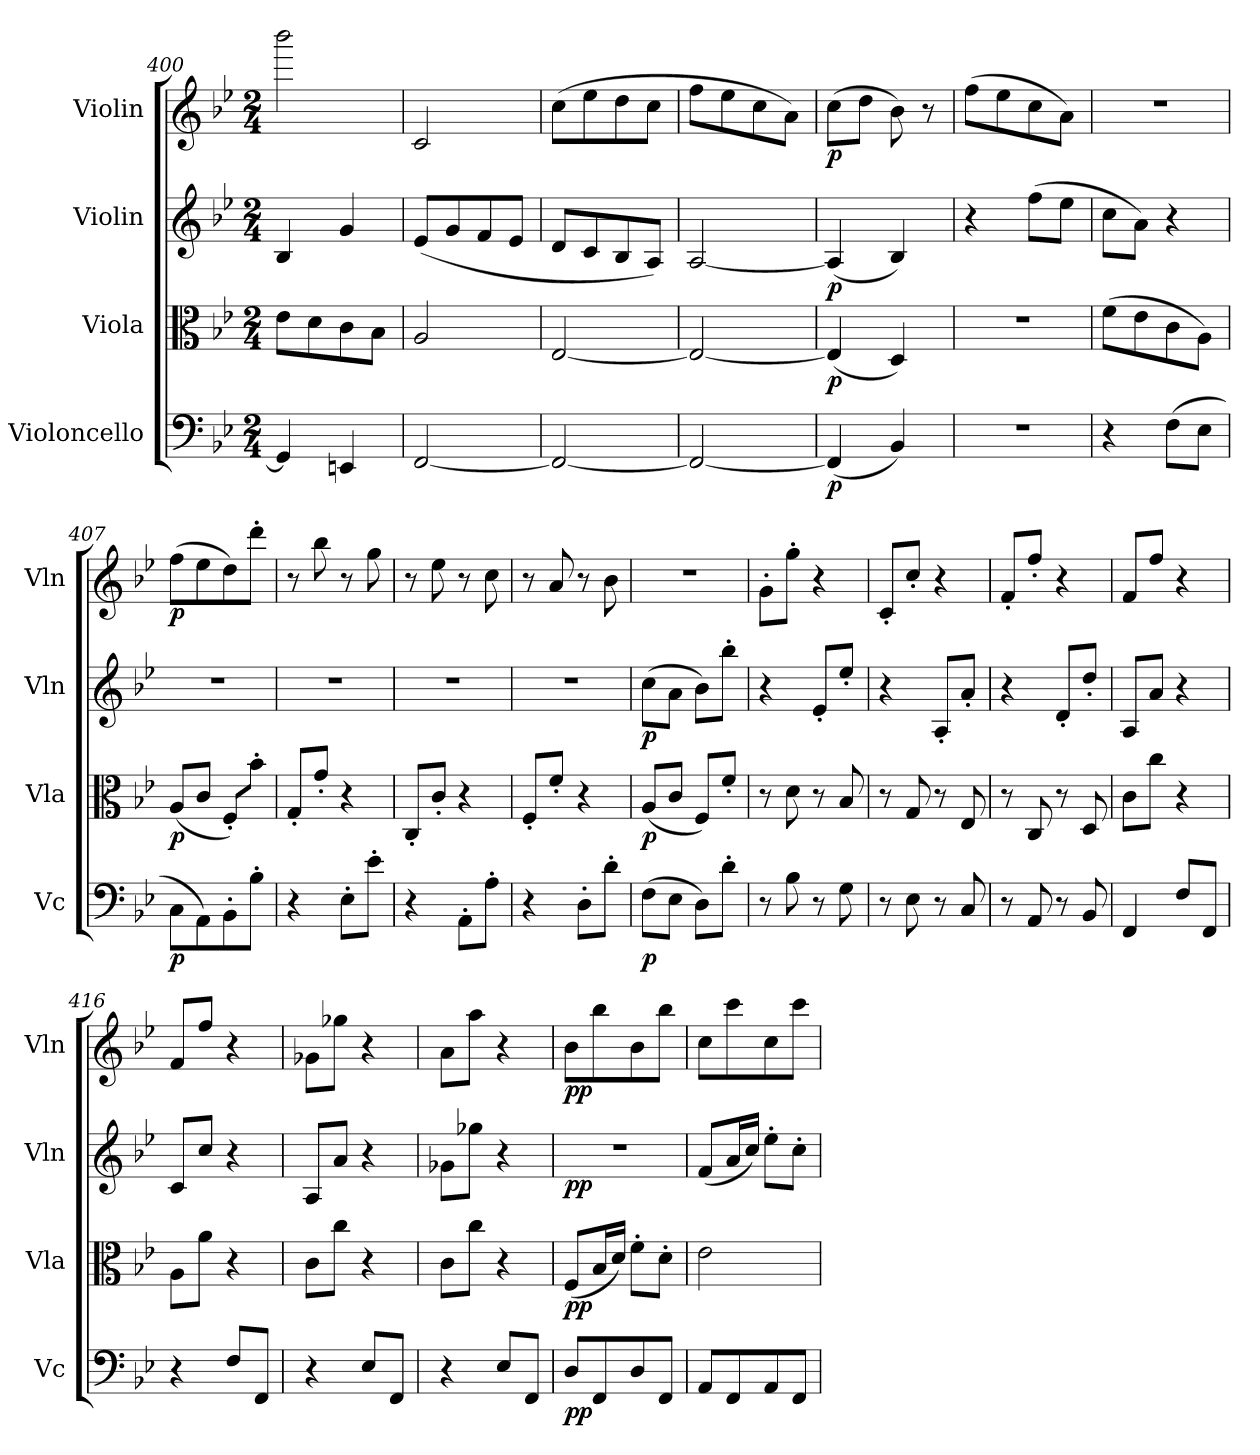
**kern	**dynam	**kern	**dynam	**kern	**dynam	**kern	**dynam
*part4	*part4	*part3	*part3	*part2	*part2	*part1	*part1
*staff4	*staff4	*staff3	*staff3	*staff2	*staff2	*staff1	*staff1
*I"Violoncello	*	*I"Viola	*	*I"Violin	*	*I"Violin	*
*I'Vc	*	*I'Vla	*	*I'Vln	*	*I'Vln	*
*clefF4	*	*clefC3	*	*clefG2	*	*clefG2	*
*k[b-e-]	*	*k[b-e-]	*	*k[b-e-]	*	*k[b-e-]	*
*M2/4	*	*M2/4	*	*M2/4	*	*M2/4	*
=400	=400	=400	=400	=400	=400	=400	=400
4GG/]	.	8e-\L	.	4B-/	.	2bbb-\	.
.	.	8d\	.	.	.	.	.
4EEn/	.	8c\	.	4g/	.	.	.
.	.	8B-\J	.	.	.	.	.
=401	=401	=401	=401	=401	=401	=401	=401
[2FF/	.	2A/	.	(8e-/L	.	2c/	.
.	.	.	.	8g/	.	.	.
.	.	.	.	8f/	.	.	.
.	.	.	.	8e-/J	.	.	.
=402	=402	=402	=402	=402	=402	=402	=402
2FF/_	.	[2E-/	.	8d/L	.	(8cc\L	.
.	.	.	.	8c/	.	8ee-\	.
.	.	.	.	8B-/	.	8dd\	.
.	.	.	.	8A/J)	.	8cc\J	.
=403	=403	=403	=403	=403	=403	=403	=403
2FF/_	.	2E-/_	.	[2A/	.	8ff\L	.
.	.	.	.	.	.	8ee-\	.
.	.	.	.	.	.	8cc\	.
.	.	.	.	.	.	8a\J)	.
=404	=404	=404	=404	=404	=404	=404	=404
(4FF/]	p	(4E-/]	p	(4A/]	p	(8cc\L	p
.	.	.	.	.	.	8dd\J	.
4BB-/)	.	4D/)	.	4B-/)	.	8b-\)	.
.	.	.	.	.	.	8r	.
=405	=405	=405	=405	=405	=405	=405	=405
2r	.	2r	.	4r	.	(8ff\L	.
.	.	.	.	.	.	8ee-\	.
.	.	.	.	(8ff\L	.	8cc\	.
.	.	.	.	8ee-\J	.	8a\J)	.
=406	=406	=406	=406	=406	=406	=406	=406
4r	.	(8f\L	.	8cc\L	.	2r	.
.	.	8e-\	.	8a\J)	.	.	.
(8F\L	.	8c\	.	4r	.	.	.
8E-\J	.	8A\J)	.	.	.	.	.
=407	=407	=407	=407	=407	=407	=407	=407
8C\L	p	(8A/L	p	2r	.	(8ff\L	p
8AA\)	.	8c/J	.	.	.	8ee-\	.
8BB-'\	.	8F'/L)	.	.	.	8dd\)	.
8B-'\J	.	8b-'\J	.	.	.	8ddd'\J	.
=408	=408	=408	=408	=408	=408	=408	=408
4r	.	8G'/L	.	2r	.	8r	.
.	.	8g'/J	.	.	.	8bb-\	.
8E-'\L	.	4r	.	.	.	8r	.
8e-'\J	.	.	.	.	.	8gg\	.
=409	=409	=409	=409	=409	=409	=409	=409
4r	.	8C'/L	.	2r	.	8r	.
.	.	8c'/J	.	.	.	8ee-\	.
8AA'\L	.	4r	.	.	.	8r	.
8A'\J	.	.	.	.	.	8cc\	.
=410	=410	=410	=410	=410	=410	=410	=410
4r	.	8F'/L	.	2r	.	8r	.
.	.	8f'/J	.	.	.	8a/	.
8D'\L	.	4r	.	.	.	8r	.
8d'\J	.	.	.	.	.	8b-\	.
=411	=411	=411	=411	=411	=411	=411	=411
(8F\L	p	(8A/L	p	(8cc\L	p	2r	.
8E-\J	.	8c/J	.	8a\J	.	.	.
8D\L)	.	8F/L)	.	8b-\L)	.	.	.
8d'\J	.	8f'/J	.	8bb-'\J	.	.	.
=412	=412	=412	=412	=412	=412	=412	=412
8r	.	8r	.	4r	.	8g'\L	.
8B-\	.	8d\	.	.	.	8gg'\J	.
8r	.	8r	.	8e-'/L	.	4r	.
8G\	.	8B-/	.	8ee-'/J	.	.	.
=413	=413	=413	=413	=413	=413	=413	=413
8r	.	8r	.	4r	.	8c'/L	.
8E-\	.	8G/	.	.	.	8cc'/J	.
8r	.	8r	.	8A'/L	.	4r	.
8C/	.	8E-/	.	8a'/J	.	.	.
=414	=414	=414	=414	=414	=414	=414	=414
8r	.	8r	.	4r	.	8f'/L	.
8AA/	.	8C/	.	.	.	8ff'/J	.
8r	.	8r	.	8d'/L	.	4r	.
8BB-/	.	8D/	.	8dd'/J	.	.	.
=415	=415	=415	=415	=415	=415	=415	=415
4FF/	.	8c\L	.	8A/L	.	8f/L	.
.	.	8cc\J	.	8a/J	.	8ff/J	.
8F/L	.	4r	.	4r	.	4r	.
8FF/J	.	.	.	.	.	.	.
=416	=416	=416	=416	=416	=416	=416	=416
4r	.	8A\L	.	8c/L	.	8f/L	.
.	.	8a\J	.	8cc/J	.	8ff/J	.
8F/L	.	4r	.	4r	.	4r	.
8FF/J	.	.	.	.	.	.	.
=417	=417	=417	=417	=417	=417	=417	=417
4r	.	8c\L	.	8A/L	.	8g-X\L	.
.	.	8cc\J	.	8a/J	.	8gg-X\J	.
8E-/L	.	4r	.	4r	.	4r	.
8FF/J	.	.	.	.	.	.	.
=418	=418	=418	=418	=418	=418	=418	=418
4r	.	8c\L	.	8g-X\L	.	8a\L	.
.	.	8cc\J	.	8gg-X\J	.	8aa\J	.
8E-/L	.	4r	.	4r	.	4r	.
8FF/J	.	.	.	.	.	.	.
=419	=419	=419	=419	=419	=419	=419	=419
8D/L	pp	(8F/L	pp	2r	pp	8b-\L	pp
8FF/	.	16B-/L	.	.	.	8bb-\	.
.	.	16d/JJ)	.	.	.	.	.
8D/	.	8f'\L	.	.	.	8b-\	.
8FF/J	.	8d'\J	.	.	.	8bb-\J	.
=420	=420	=420	=420	=420	=420	=420	=420
8AA/L	.	2e-\	.	(8f/L	.	8cc\L	.
8FF/	.	.	.	16a/L	.	8ccc\	.
.	.	.	.	16cc/JJ)	.	.	.
8AA/	.	.	.	8ee-'\L	.	8cc\	.
8FF/J	.	.	.	8cc'\J	.	8ccc\J	.
=	=	=	=	=	=	=	=
*-	*-	*-	*-	*-	*-	*-	*-
